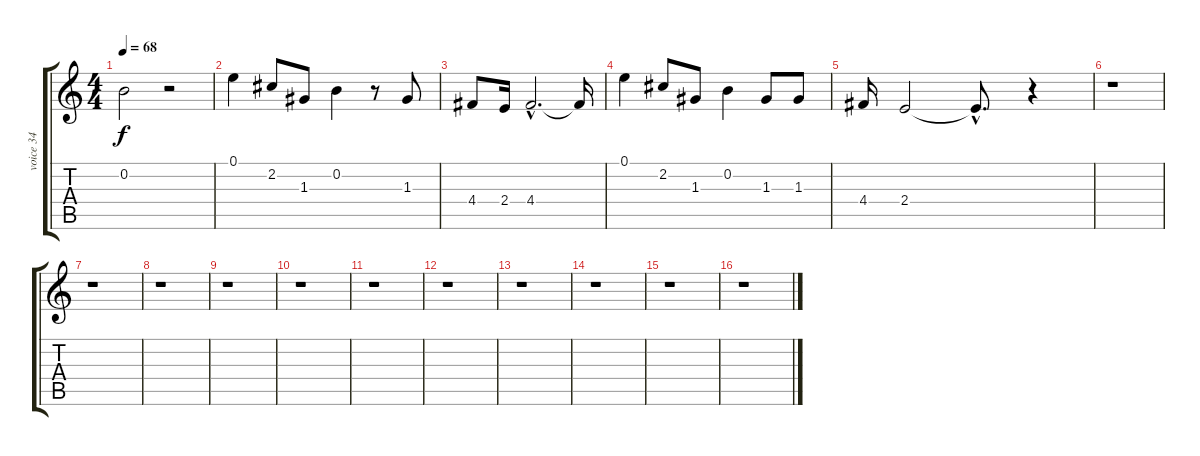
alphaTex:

\track ("voice 34" "voice 34") {instrument electricbasspick}
\staff {score tabs}
\tuning (E4 B3 G3 D3 A2 E2) {hide}
\ts (4 4)
\tempo 68
\clef g2
\ks c
0.2.2{dy f} r.2 |
0.1.4 2.2.8 1.3.8 0.2.4 r.8 1.3.8 |
4.4.8 2.4.16 4.4{hac}.2{d} 4.4{t}.16 |
0.1.4 2.2.8 1.3.8 0.2.4 1.3.8 1.3.8 |
4.4.16 2.4.2 2.4{hac t}.8{d} r.4 |
r.1 |
r.1 |
r.1 |
r.1 |
r.1 |
r.1 |
r.1 |
r.1 |
r.1 |
r.1 |
r.1
